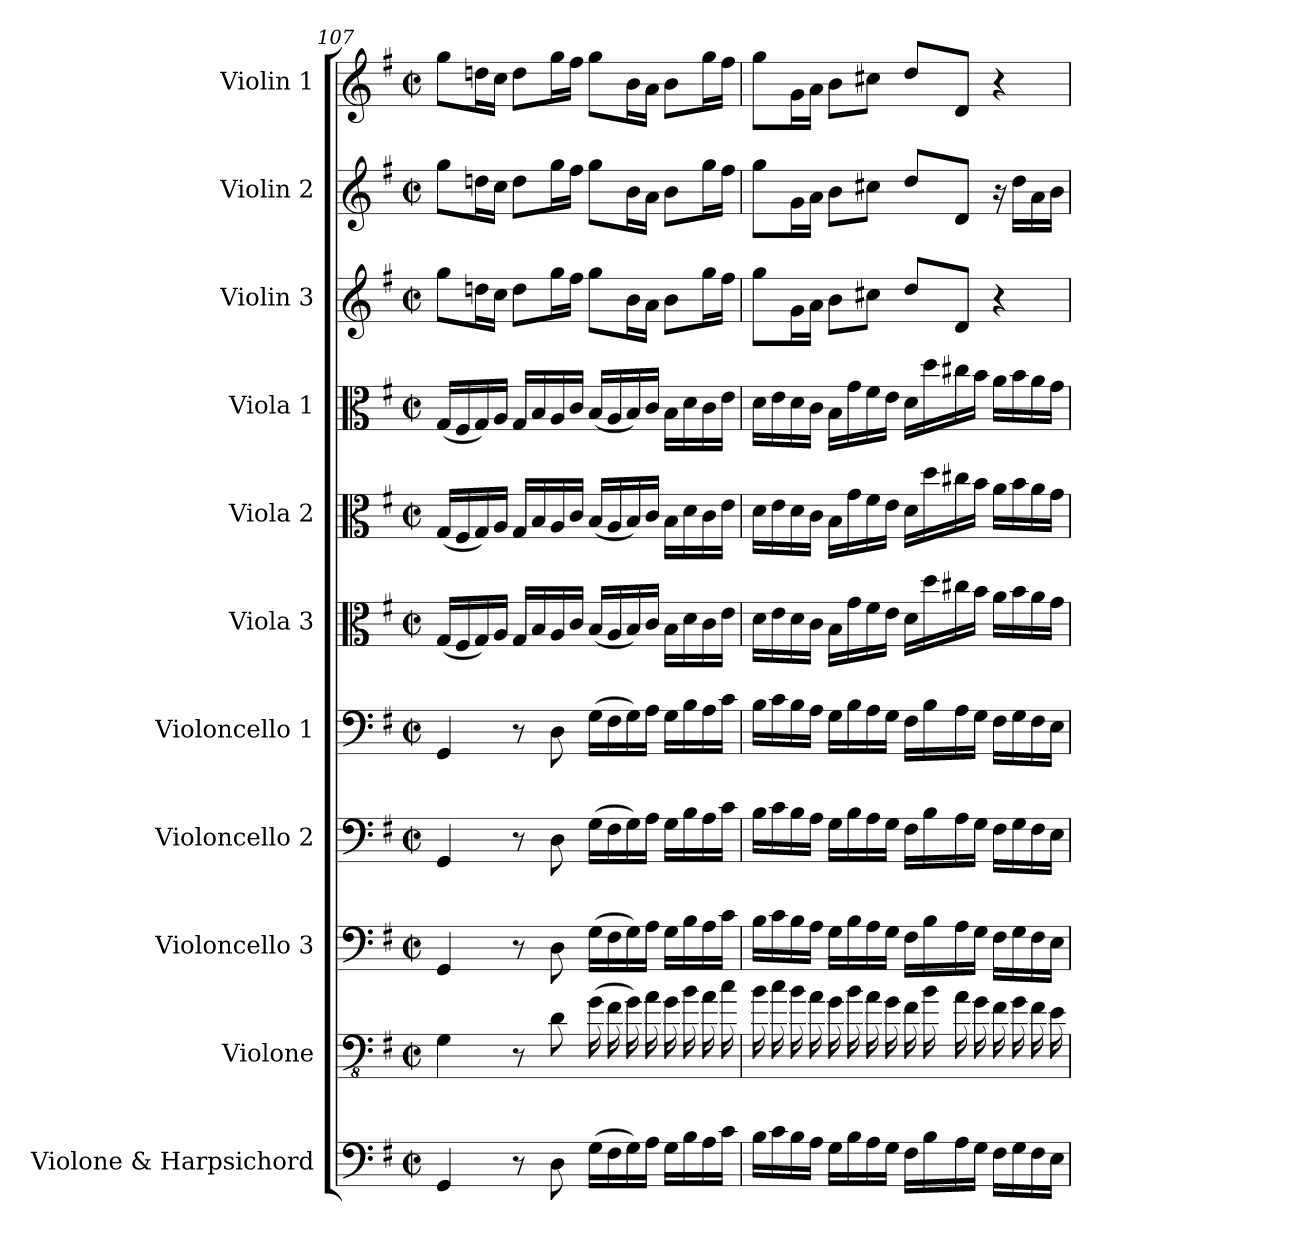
**kern	**kern	**kern	**kern	**kern	**kern	**kern	**kern	**kern	**kern	**kern
*part11	*part10	*part9	*part8	*part7	*part6	*part5	*part4	*part3	*part2	*part1
*staff11	*staff10	*staff9	*staff8	*staff7	*staff6	*staff5	*staff4	*staff3	*staff2	*staff1
*I"Violone &amp; Harpsichord	*I"Violone	*I"Violoncello 3	*I"Violoncello 2	*I"Violoncello 1	*I"Viola 3	*I"Viola 2	*I"Viola 1	*I"Violin 3	*I"Violin 2	*I"Violin 1
*I'Vne. &amp; Hch.	*I'Vne.	*I'Vc. 3	*I'Vc. 2	*I'Vc. 1	*I'Vla. 3	*I'Vla. 2	*I'Vla. 1	*I'Vln. 3	*I'Vln. 2	*I'Vln. 1
*clefF4	*clefFv4	*clefF4	*clefF4	*clefF4	*clefC3	*clefC3	*clefC3	*clefG2	*clefG2	*clefG2
*	*ITrd7c12	*	*	*	*	*	*	*	*	*
*k[f#]	*k[f#]	*k[f#]	*k[f#]	*k[f#]	*k[f#]	*k[f#]	*k[f#]	*k[f#]	*k[f#]	*k[f#]
*M4/4	*M4/4	*M4/4	*M4/4	*M4/4	*M4/4	*M4/4	*M4/4	*M4/4	*M4/4	*M4/4
*met(c|)	*met(c|)	*met(c|)	*met(c|)	*met(c|)	*met(c|)	*met(c|)	*met(c|)	*met(c|)	*met(c|)	*met(c|)
=107	=107	=107	=107	=107	=107	=107	=107	=107	=107	=107
4GG/	4GGG	4GG/	4GG/	4GG/	(16G/LL	(16G/LL	(16G/LL	8gg\L	8gg\L	8gg\L
.	.	.	.	.	16F#/	16F#/	16F#/	.	.	.
.	.	.	.	.	16G/)	16G/)	16G/)	16ddn\L	16ddn\L	16ddn\L
.	.	.	.	.	16A/JJ	16A/JJ	16A/JJ	16cc\JJ	16cc\JJ	16cc\JJ
8r	8r	8r	8r	8r	16G/LL	16G/LL	16G/LL	8dd\L	8dd\L	8dd\L
.	.	.	.	.	16B/	16B/	16B/	.	.	.
8D\	8DD	8D\	8D\	8D\	16A/	16A/	16A/	16gg\L	16gg\L	16gg\L
.	.	.	.	.	16c/JJ	16c/JJ	16c/JJ	16ff#\JJ	16ff#\JJ	16ff#\JJ
(16G\LL	(16GG	(16G\LL	(16G\LL	(16G\LL	(16B/LL	(16B/LL	(16B/LL	8gg\L	8gg\L	8gg\L
16F#\	16FF#	16F#\	16F#\	16F#\	16A/	16A/	16A/	.	.	.
16G\)	16GG)	16G\)	16G\)	16G\)	16B/)	16B/)	16B/)	16b\L	16b\L	16b\L
16A\JJ	16AA	16A\JJ	16A\JJ	16A\JJ	16c/JJ	16c/JJ	16c/JJ	16a\JJ	16a\JJ	16a\JJ
16G\LL	16GG	16G\LL	16G\LL	16G\LL	16B\LL	16B\LL	16B\LL	8b\L	8b\L	8b\L
16B\	16BB	16B\	16B\	16B\	16d\	16d\	16d\	.	.	.
16A\	16AA	16A\	16A\	16A\	16c\	16c\	16c\	16gg\L	16gg\L	16gg\L
16c\JJ	16C	16c\JJ	16c\JJ	16c\JJ	16e\JJ	16e\JJ	16e\JJ	16ff#\JJ	16ff#\JJ	16ff#\JJ
!!LO:PB:g=z
=108	=108	=108	=108	=108	=108	=108	=108	=108	=108	=108
16B\LL	16BB	16B\LL	16B\LL	16B\LL	16d\LL	16d\LL	16d\LL	8gg\L	8gg\L	8gg\L
16c\	16C	16c\	16c\	16c\	16e\	16e\	16e\	.	.	.
16B\	16BB	16B\	16B\	16B\	16d\	16d\	16d\	16g\L	16g\L	16g\L
16A\JJ	16AA	16A\JJ	16A\JJ	16A\JJ	16c\JJ	16c\JJ	16c\JJ	16a\JJ	16a\JJ	16a\JJ
16G\LL	16GG	16G\LL	16G\LL	16G\LL	16B\LL	16B\LL	16B\LL	8b\L	8b\L	8b\L
16B\	16BB	16B\	16B\	16B\	16g\	16g\	16g\	.	.	.
16A\	16AA	16A\	16A\	16A\	16f#\	16f#\	16f#\	8cc#X\J	8cc#X\J	8cc#X\J
16G\JJ	16GG	16G\JJ	16G\JJ	16G\JJ	16e\JJ	16e\JJ	16e\JJ	.	.	.
16F#\LL	16FF#	16F#\LL	16F#\LL	16F#\LL	16d\LL	16d\LL	16d\LL	8dd/L	8dd/L	8dd/L
16B\	16BB	16B\	16B\	16B\	16dd\	16dd\	16dd\	.	.	.
16A\	16AA	16A\	16A\	16A\	16cc#X\	16cc#X\	16cc#X\	8d/J	8d/J	8d/J
16G\JJ	16GG	16G\JJ	16G\JJ	16G\JJ	16b\JJ	16b\JJ	16b\JJ	.	.	.
16F#\LL	16FF#	16F#\LL	16F#\LL	16F#\LL	16a\LL	16a\LL	16a\LL	4r	16r	4r
16G\	16GG	16G\	16G\	16G\	16b\	16b\	16b\	.	16dd\LL	.
16F#\	16FF#	16F#\	16F#\	16F#\	16a\	16a\	16a\	.	16a\	.
16E\JJ	16EE	16E\JJ	16E\JJ	16E\JJ	16g\JJ	16g\JJ	16g\JJ	.	16b\JJ	.
=	=	=	=	=	=	=	=	=	=	=
*-	*-	*-	*-	*-	*-	*-	*-	*-	*-	*-
